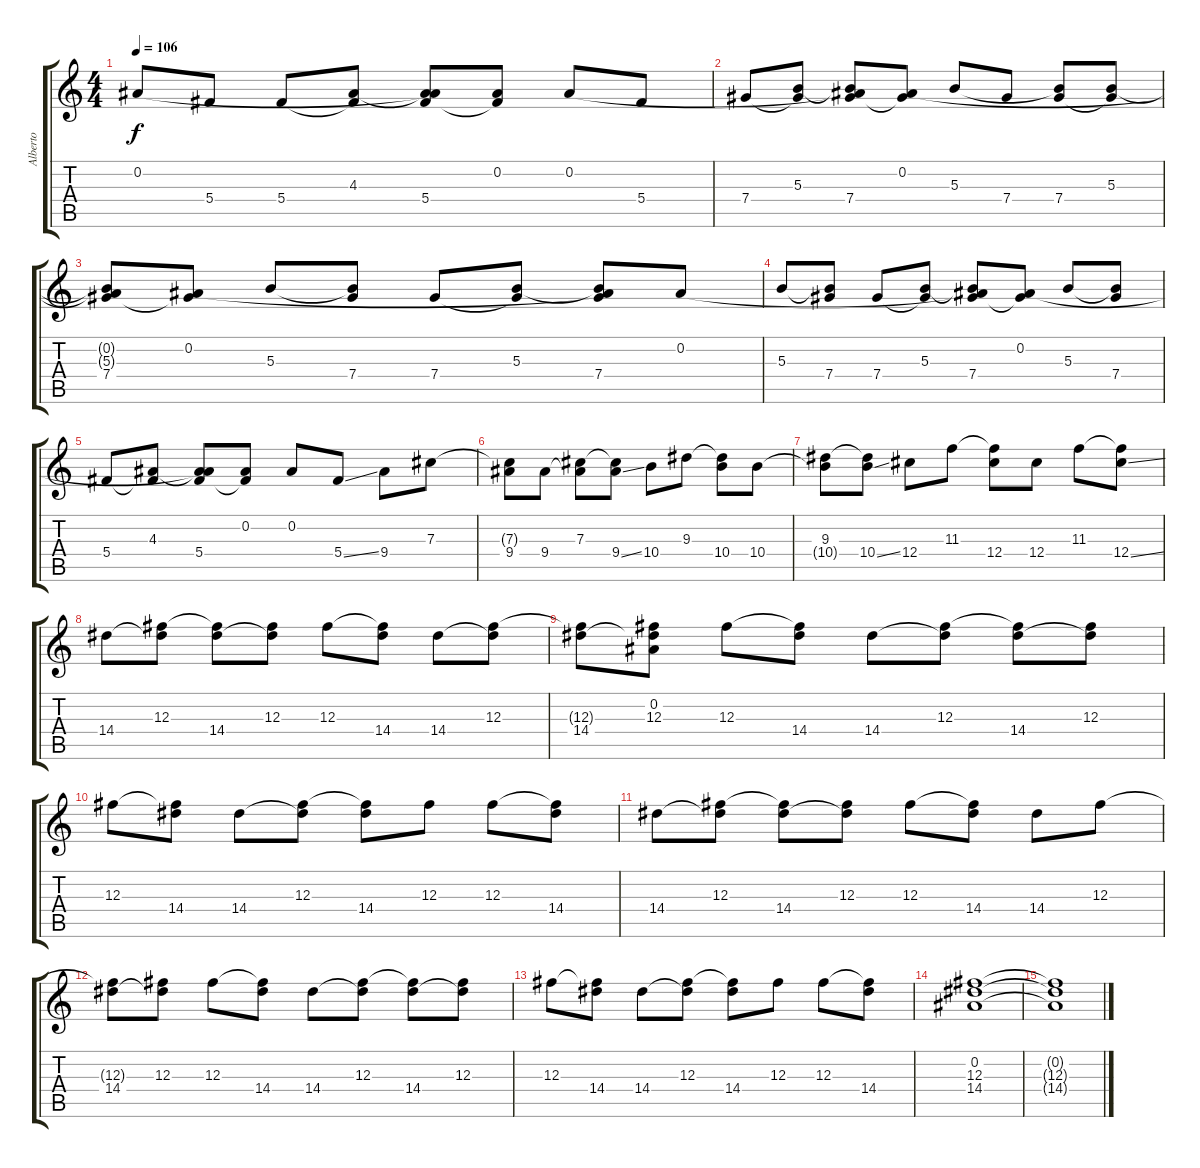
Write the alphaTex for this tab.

\track ("Alberto" "Alberto") {instrument distortionguitar}
\staff {score tabs}
\tuning (Eb4 Bb3 Gb3 Db3 Ab2 Eb2) {hide}
\ts (4 4)
\tempo 106
\clef g2
\ks c
0.2.8{dy f} 5.4.8 5.4.8 (4.3 5.4{t}).8 (0.2{t} 4.3{t} 5.4).8 (0.2 5.4{t}).8 0.2.8 5.4.8 |
7.4.8 (5.3 7.4{t}).8 (0.2{t} 5.3{t} 7.4).8 (0.2 7.4{t}).8 5.3.8 7.4.8 (5.3{t} 7.4).8 (5.3 7.4{t}).8 |
(0.2{t} 5.3{t} 7.4).8 (0.2 7.4{t}).8 5.3.8 (5.3{t} 7.4).8 7.4.8 (5.3 7.4{t}).8 (0.2{t} 5.3{t} 7.4).8 0.2.8 |
5.3.8 (5.3{t} 7.4).8 7.4.8 (5.3 7.4{t}).8 (0.2{t} 5.3{t} 7.4).8 (0.2 7.4{t}).8 5.3.8 (5.3{t} 7.4).8 |
5.4.8 (4.3 5.4{t}).8 (0.2{t} 4.3{t} 5.4).8 (0.2 5.4{t}).8 0.2.8 5.4{ss}.8 9.4.8 7.3.8 |
(7.3{t} 9.4).8 9.4.8 (7.3 9.4{t}).8 (7.3{t} 9.4{ss}).8 10.4.8 9.3.8 (9.3{t} 10.4).8 10.4.8 |
(9.3 10.4{t}).8 (9.3{t} 10.4{ss}).8 12.4.8 11.3.8 (11.3{t} 12.4).8 12.4.8 11.3.8 (11.3{t} 12.4{ss}).8 |
14.4.8 (12.3 14.4{t}).8 (12.3{t} 14.4).8 (12.3 14.4{t}).8 12.3.8 (12.3{t} 14.4).8 14.4.8 (12.3 14.4{t}).8 |
(12.3{t} 14.4).8 (0.2 12.3 14.4{t}).8 12.3.8 (12.3{t} 14.4).8 14.4.8 (12.3 14.4{t}).8 (12.3{t} 14.4).8 (12.3 14.4{t}).8 |
12.3.8 (12.3{t} 14.4).8 14.4.8 (12.3 14.4{t}).8 (12.3{t} 14.4).8 12.3.8 12.3.8 (12.3{t} 14.4).8 |
14.4.8 (12.3 14.4{t}).8 (12.3{t} 14.4).8 (12.3 14.4{t}).8 12.3.8 (12.3{t} 14.4).8 14.4.8 12.3.8 |
(12.3{t} 14.4).8 (12.3 14.4{t}).8 12.3.8 (12.3{t} 14.4).8 14.4.8 (12.3 14.4{t}).8 (12.3{t} 14.4).8 (12.3 14.4{t}).8 |
12.3.8 (12.3{t} 14.4).8 14.4.8 (12.3 14.4{t}).8 (12.3{t} 14.4).8 12.3.8 12.3.8 (12.3{t} 14.4).8 |
(0.2 12.3 14.4).1 |
(0.2{t} 12.3{t} 14.4{t}).1
